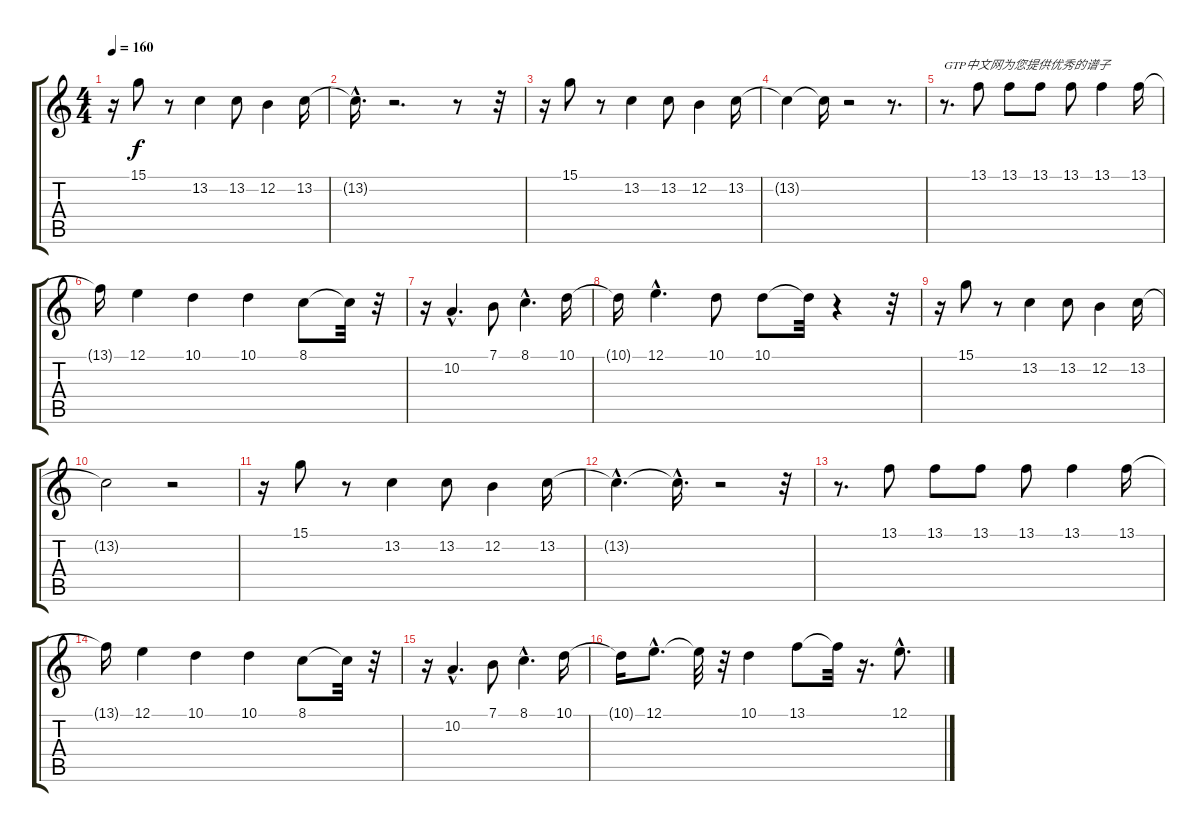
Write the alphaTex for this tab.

\track "" {instrument lead1square}
\staff {score tabs}
\tuning (E4 B3 G3 D3 A2 E2) {hide}
\ts (4 4)
\tempo 160
\clef g2
\ks c
r.16{dy f instrument lead1square} 15.1.8 r.8 13.2.4 13.2.8 12.2.4 13.2.16 |
13.2{hac t}.16{d} r.2{d} r.8 r.32 |
r.16 15.1.8 r.8 13.2.4 13.2.8 12.2.4 13.2.16 |
13.2{t}.4 13.2{t}.16 r.2 r.8{d} |
r.8{d txt "GTP中文网为您提供优秀的谱子"} 13.1.8 13.1.8 13.1.8 13.1.8 13.1.4 13.1.16 |
13.1{t}.16 12.1.4 10.1.4 10.1.4 8.1.8 8.1{t}.32 r.32 |
r.16 10.2{hac}.4{d} 7.1.8 8.1{hac}.4{d} 10.1.16 |
10.1{t}.16 12.1{hac}.4{d} 10.1.8 10.1.8 10.1{t}.32 r.4 r.32 |
r.16 15.1.8 r.8 13.2.4 13.2.8 12.2.4 13.2.16 |
13.2{t}.2 r.2 |
r.16 15.1.8 r.8 13.2.4 13.2.8 12.2.4 13.2.16 |
13.2{hac t}.4{d} 13.2{hac t}.16{d} r.2 r.32 |
r.8{d} 13.1.8 13.1.8 13.1.8 13.1.8 13.1.4 13.1.16 |
13.1{t}.16 12.1.4 10.1.4 10.1.4 8.1.8 8.1{t}.32 r.32 |
r.16 10.2{hac}.4{d} 7.1.8 8.1{hac}.4{d} 10.1.16 |
10.1{t}.16 12.1{hac}.8{d} 12.1{t}.32 r.32 10.1.4 13.1.8 13.1{t}.32 r.16{d} 12.1{hac}.8{d}
